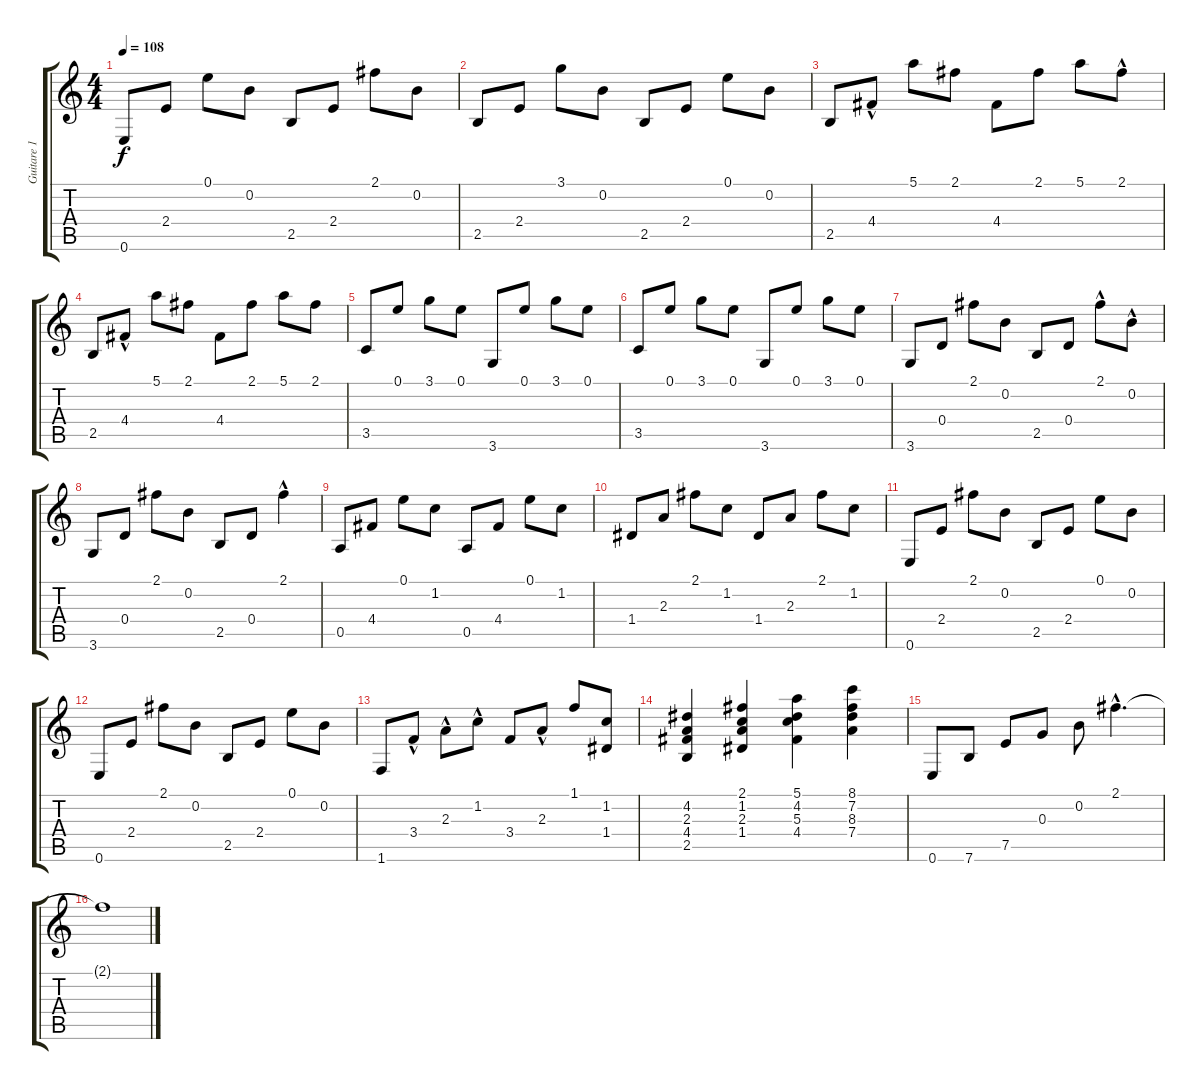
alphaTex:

\track ("Guitare 1" "Guitare 1") {instrument acousticguitarsteel}
\staff {score tabs}
\tuning (E4 B3 G3 D3 A2 E2) {hide}
\ts (4 4)
\tempo 108
\clef g2
\ks c
0.6.8{dy f} 2.4.8 0.1.8 0.2.8 2.5.8 2.4.8 2.1.8 0.2.8 |
2.5.8 2.4.8 3.1.8 0.2.8 2.5.8 2.4.8 0.1.8 0.2.8 |
2.5.8 4.4{hac}.8 5.1.8 2.1.8 4.4.8 2.1.8 5.1.8 2.1{hac}.8 |
2.5.8 4.4{hac}.8 5.1.8 2.1.8 4.4.8 2.1.8 5.1.8 2.1.8 |
3.5.8 0.1.8 3.1.8 0.1.8 3.6.8 0.1.8 3.1.8 0.1.8 |
3.5.8 0.1.8 3.1.8 0.1.8 3.6.8 0.1.8 3.1.8 0.1.8 |
3.6.8 0.4.8 2.1.8 0.2.8 2.5.8 0.4.8 2.1{hac}.8 0.2{hac}.8 |
3.6.8 0.4.8 2.1.8 0.2.8 2.5.8 0.4.8 2.1{hac}.4 |
0.5.8 4.4.8 0.1.8 1.2.8 0.5.8 4.4.8 0.1.8 1.2.8 |
1.4.8 2.3.8 2.1.8 1.2.8 1.4.8 2.3.8 2.1.8 1.2.8 |
0.6.8 2.4.8 2.1.8 0.2.8 2.5.8 2.4.8 0.1.8 0.2.8 |
0.6.8 2.4.8 2.1.8 0.2.8 2.5.8 2.4.8 0.1.8 0.2.8 |
1.6.8 3.4{hac}.8 2.3{hac}.8 1.2{hac}.8 3.4.8 2.3{hac}.8 1.1.8 (1.2 1.4).8 |
(4.2 2.3 4.4 2.5).4 (2.1 1.2 2.3 1.4).4 (5.1 4.2 5.3 4.4).4 (8.1 7.2 8.3 7.4).4 |
0.6.8 7.6.8 7.5.8 0.3.8 0.2.8 2.1{hac}.4{d} |
2.1{t}.1
